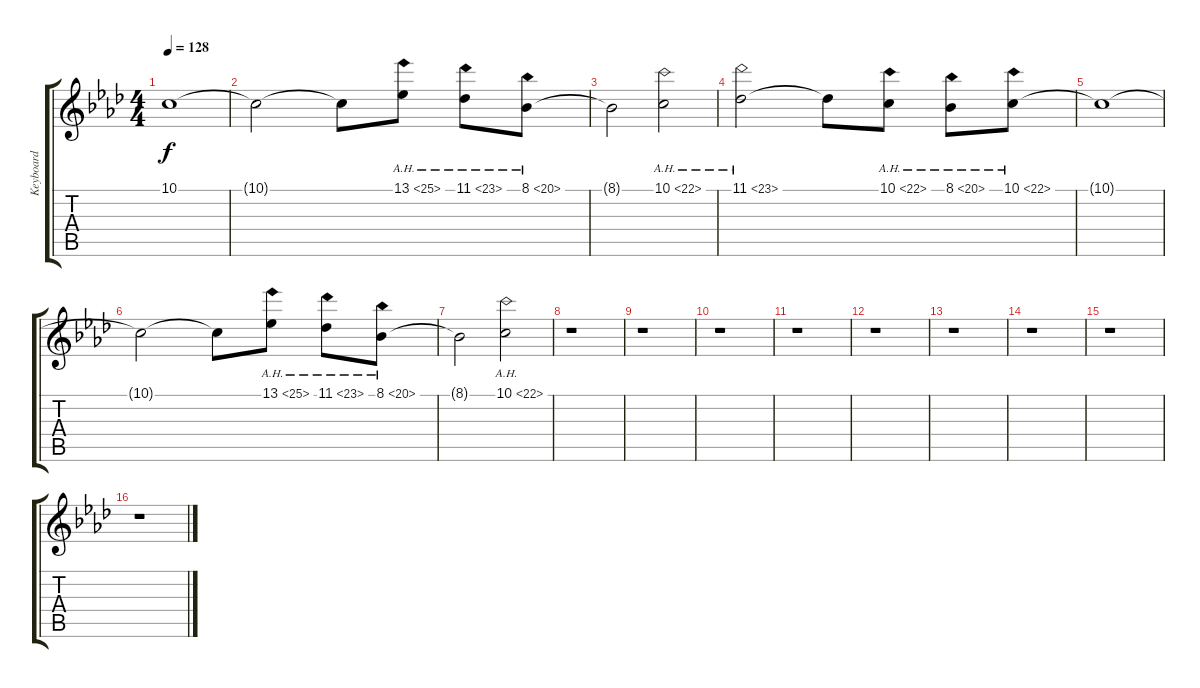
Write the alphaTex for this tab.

\track ("Keyboard" "Keyboard") {instrument stringensemble1}
\staff {score tabs}
\tuning (D4 A3 F3 C3 G2 C2) {hide}
\ts (4 4)
\tempo 128
\clef g2
\ks fminor
10.1{t}.1{dy f} |
10.1{t}.2 10.1{t}.8 13.1{ah 12}.8 11.1{ah 12}.8 8.1{ah 12}.8 |
8.1{t}.2 10.1{ah 12}.2 |
11.1{ah 12}.2 11.1{t}.8 10.1{ah 12}.8 8.1{ah 12}.8 10.1{ah 12}.8 |
10.1{t}.1 |
10.1{t}.2 10.1{t}.8 13.1{ah 12}.8 11.1{ah 12}.8 8.1{ah 12}.8 |
8.1{t}.2 10.1{ah 12}.2 |
r.1 |
r.1 |
r.1 |
r.1 |
r.1 |
r.1 |
r.1 |
r.1 |
r.1
